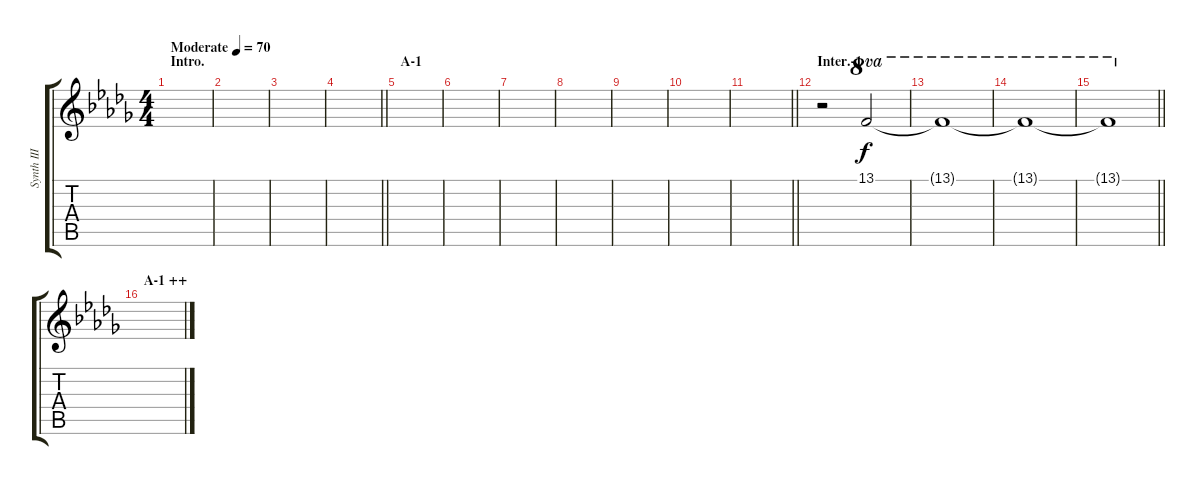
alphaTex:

\track ("Synth III Right (Kotobuki Tsumugi)" "Synth III ") {instrument stringensemble1}
\staff {score tabs}
\tuning (E4 B3 G3 D3 A2 E2) {hide}
\ts (4 4)
\section ("" "Intro.")
\tempo (70 "Moderate")
\clef g2
\ks db
|
|
|
\barLineRight lightlight
|
\section ("" "A-1")
|
|
|
|
|
|
\barLineRight lightlight
|
\section ("" "Inter.-1")
r.2 13.1.2{ot 8va} |
13.1{t}.1{ot 8va} |
13.1{t}.1{ot 8va} |
\barLineRight lightlight
13.1{t}.1{ot 8va} |
\section ("" "A-1 ++")
